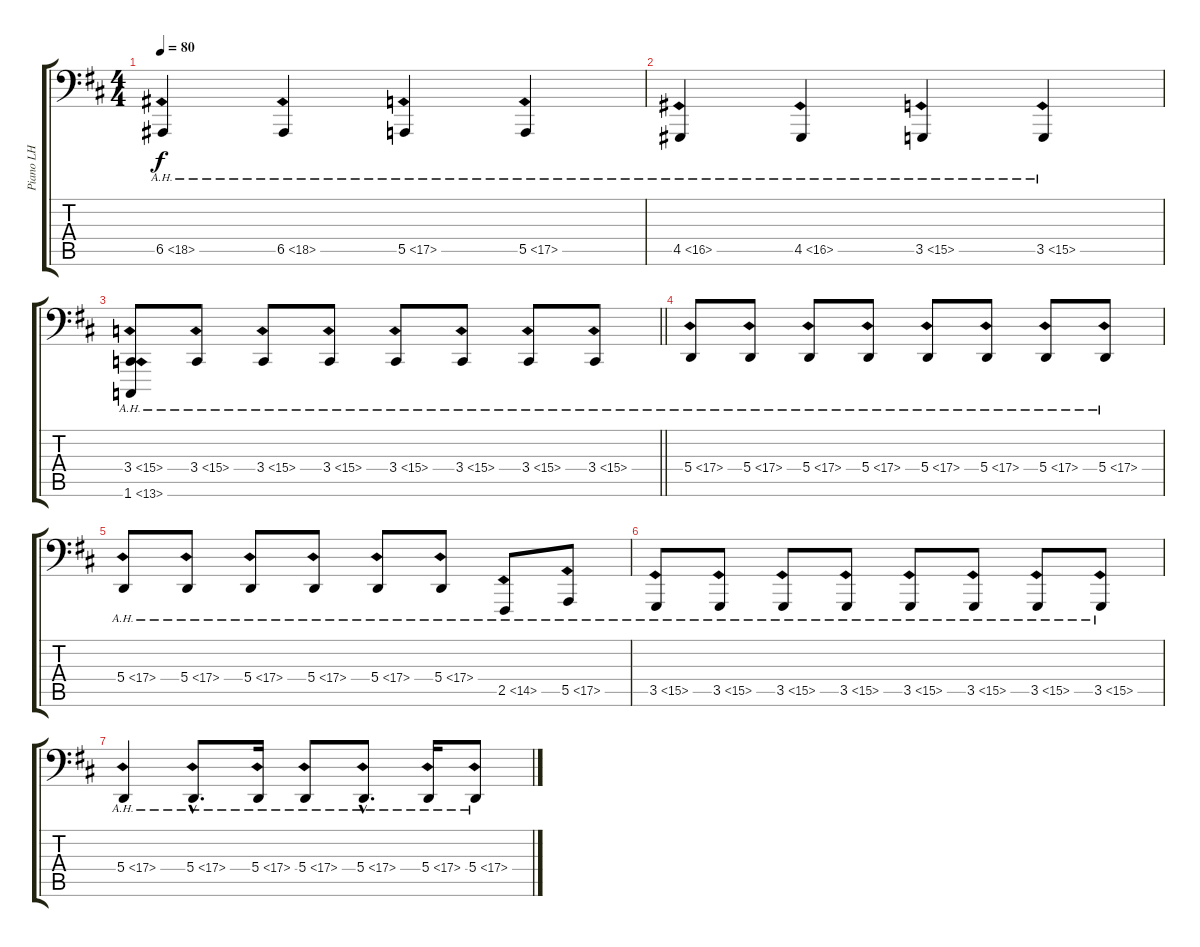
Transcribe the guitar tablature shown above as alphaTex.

\track ("Piano LH" "Piano LH") {instrument acousticgrandpiano}
\staff {score tabs}
\tuning (C3 G2 D2 A1 E1 B0) {hide}
\ts (4 4)
\tempo 80
\clef f4
\ks d
6.5{ah 12}.4{dy f} 6.5{ah 12}.4 5.5{ah 12}.4 5.5{ah 12}.4 |
4.5{ah 12}.4 4.5{ah 12}.4 3.5{ah 12}.4 3.5{ah 12}.4 |
\barLineRight lightlight
(3.4{ah 12} 1.6{ah 12}).8 3.4{ah 12}.8 3.4{ah 12}.8 3.4{ah 12}.8 3.4{ah 12}.8 3.4{ah 12}.8 3.4{ah 12}.8 3.4{ah 12}.8 |
5.4{ah 12}.8 5.4{ah 12}.8 5.4{ah 12}.8 5.4{ah 12}.8 5.4{ah 12}.8 5.4{ah 12}.8 5.4{ah 12}.8 5.4{ah 12}.8 |
5.4{ah 12}.8 5.4{ah 12}.8 5.4{ah 12}.8 5.4{ah 12}.8 5.4{ah 12}.8 5.4{ah 12}.8 2.5{ah 12}.8 5.5{ah 12}.8 |
3.5{ah 12}.8{volume 0} 3.5{ah 12}.8 3.5{ah 12}.8 3.5{ah 12}.8 3.5{ah 12}.8 3.5{ah 12}.8 3.5{ah 12}.8 3.5{ah 12}.8 |
5.4{ah 12}.4 5.4{ah 12 hac}.8{d} 5.4{ah 12}.16 5.4{ah 12}.8 5.4{ah 12 hac}.8{d} 5.4{ah 12}.16 5.4{ah 12}.8
